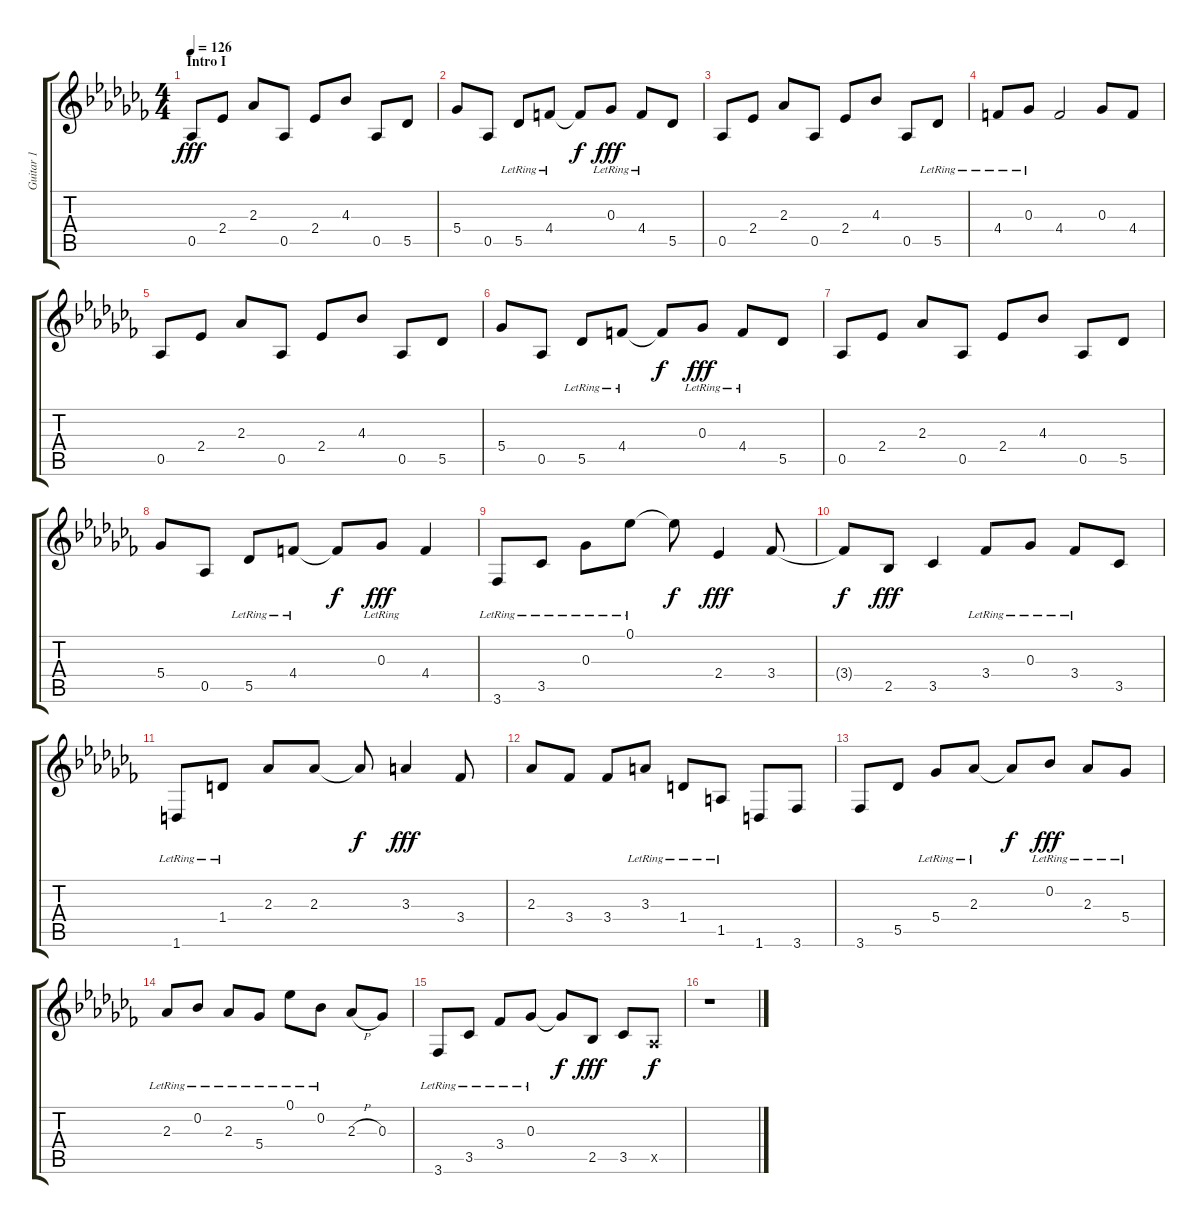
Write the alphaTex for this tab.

\track ("Guitar 1" "Guitar 1") {instrument electricguitarclean}
\staff {score tabs}
\tuning (Eb4 Bb3 Gb3 Db3 Ab2 Db2) {hide}
\ts (4 4)
\section ("" "Intro I")
\tempo 126
\clef g2
\ks cb
0.5.8{dy fff instrument electricguitarclean} 2.4.8 2.3.8 0.5.8 2.4.8 4.3.8 0.5.8 5.5.8 |
5.4.8 0.5.8 5.5{lr}.8 4.4{lr}.8 4.4{t}.8{dy f} 0.3{lr}.8{dy fff} 4.4{lr}.8 5.5.8 |
0.5.8 2.4.8 2.3.8 0.5.8 2.4.8 4.3.8 0.5.8 5.5{lr}.8 |
4.4{lr}.8 0.3{lr}.8 4.4.2 0.3.8 4.4.8 |
0.5.8 2.4.8 2.3.8 0.5.8 2.4.8 4.3.8 0.5.8 5.5.8 |
5.4.8 0.5.8 5.5{lr}.8 4.4{lr}.8 4.4{t}.8{dy f} 0.3{lr}.8{dy fff} 4.4{lr}.8 5.5.8 |
0.5.8 2.4.8 2.3.8 0.5.8 2.4.8 4.3.8 0.5.8 5.5.8 |
5.4.8 0.5.8 5.5{lr}.8 4.4{lr}.8 4.4{t}.8{dy f} 0.3{lr}.8{dy fff} 4.4.4 |
3.6{lr}.8 3.5{lr}.8 0.3{lr}.8 0.1{lr}.8 0.1{t}.8{dy f} 2.4.4{dy fff} 3.4.8 |
3.4{t}.8{dy f} 2.5.8{dy fff} 3.5.4 3.4{lr}.8 0.3{lr}.8 3.4{lr}.8 3.5.8 |
1.6{lr}.8 1.4{lr}.8 2.3.8 2.3.8 2.3{t}.8{dy f} 3.3.4{dy fff} 3.4.8 |
2.3.8 3.4.8 3.4.8 3.3{lr}.8 1.4{lr}.8 1.5{lr}.8 1.6.8 3.6.8 |
3.6.8 5.5.8 5.4{lr}.8 2.3{lr}.8 2.3{t}.8{dy f} 0.2{lr}.8{dy fff} 2.3{lr}.8 5.4{lr}.8 |
2.3{lr}.8 0.2{lr}.8 2.3{lr}.8 5.4{lr}.8 0.1{lr}.8 0.2{lr}.8 2.3{h}.8 0.3.8 |
3.6{lr}.8 3.5{lr}.8 3.4{lr}.8 0.3{lr}.8 0.3{t}.8{dy f} 2.5.8{dy fff} 3.5.8 0.5{x}.8{dy f} |
r.1
